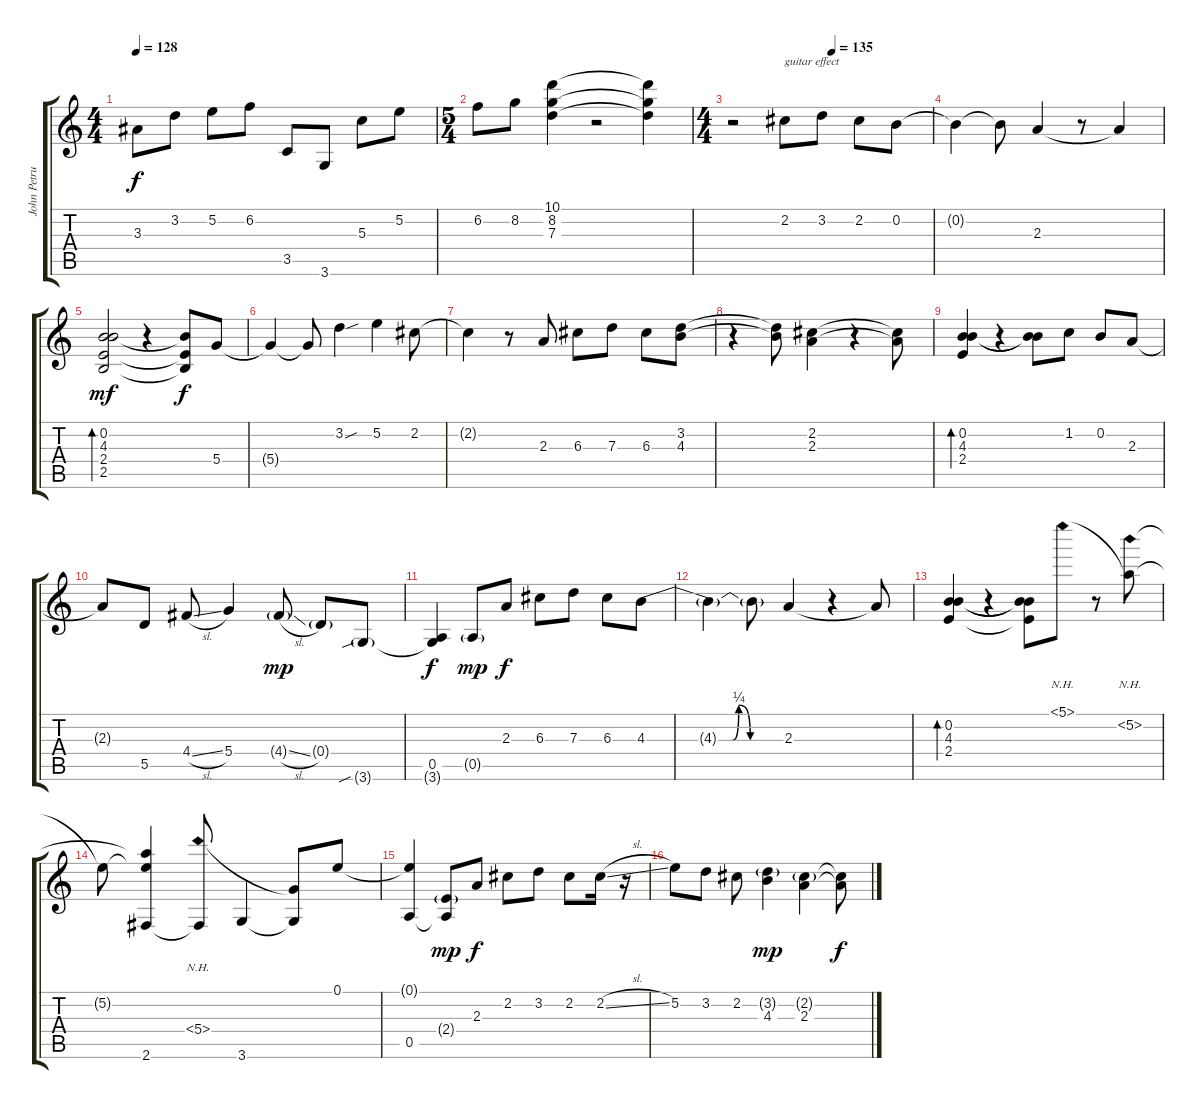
\track ("John Petrucci" "John Petru") {instrument distortionguitar}
\staff {score tabs}
\tuning (E4 B3 G3 D3 A2 E2) {hide}
\ts (4 4)
\tempo 128
\clef g2
\ks c
3.3.8{dy f} 3.2.8 5.2.8 6.2.8 3.5.8 3.6.8 5.3.8 5.2.8 |
\ts (5 4)
6.2.8 8.2.8 (10.1 8.2 7.3).4 r.2 (10.1{t} 8.2{t} 7.3{t}).4 |
\ts (4 4)
\tempo (135 0.5)
r.2 2.2.8{txt "guitar effect" volume 6 balance 3 instrument stringensemble1} 3.2.8 2.2.8 0.2.8 |
0.2{t}.4 0.2{t}.8 2.3.4 r.8 2.3{t}.4 |
(0.2 4.3 2.4 2.5).2{bd 120 dy mf} r.4 (4.3{t} 2.4{t} 2.5{t}).8{dy f} 5.4.8 |
5.4{t}.4 5.4{t}.8 3.2{sou}.4 5.2.4 2.2.8 |
2.2{t}.4 r.8 2.3.8 6.3.8 7.3.8 6.3.8 (3.2 4.3).8 |
r.4 (3.2{t} 4.3{t}).8 (2.2 2.3).4 r.4 (2.2{t} 2.3{t}).8 |
(0.2 4.3 2.4).4{bd 120} r.4 (0.2{t} 4.3{t}).8 1.2.8 0.2.8 2.3.8 |
2.3{t}.8 5.5.8 4.4{sl}.8 5.4.4 4.4{sl g}.8{dy mp} 0.4{g}.8 3.6{sib g}.8 |
(0.5 3.6{t}).4{dy f} 0.5{g}.8{dy mp} 2.3.8{dy f} 6.3.8 7.3.8 6.3.8 4.3{be (custom 0 0 37 0 40 1 45 0 52 0 60 0)}.8 |
4.3{t}.4 4.3{t}.8 2.3.4 r.4 2.3{t}.8 |
(0.2 4.3 2.4).4{bd 240} r.4 (0.2{t} 4.3{t} 2.4{t}).8 5.1{nh}.8 r.8 (5.1{t} 5.2{nh}).8 |
5.2{t}.8 (5.1{t} 5.2{t} 2.6).4 (5.4{nh} 2.6{t}).8 3.6.4 (5.4{t} 3.6{t}).8 0.1.8 |
(0.1{t} 0.5).4 (2.4{g} 0.5{t}).8{dy mp} 2.3.8{dy f} 2.2.8 3.2.8 2.2.8 2.2{sl}.16 r.16 |
5.2.8 3.2.8 2.2.8 (3.2{g} 4.3).4{dy mp} (2.2{g} 2.3).4 (2.2{t} 2.3{t}).8{dy f}
